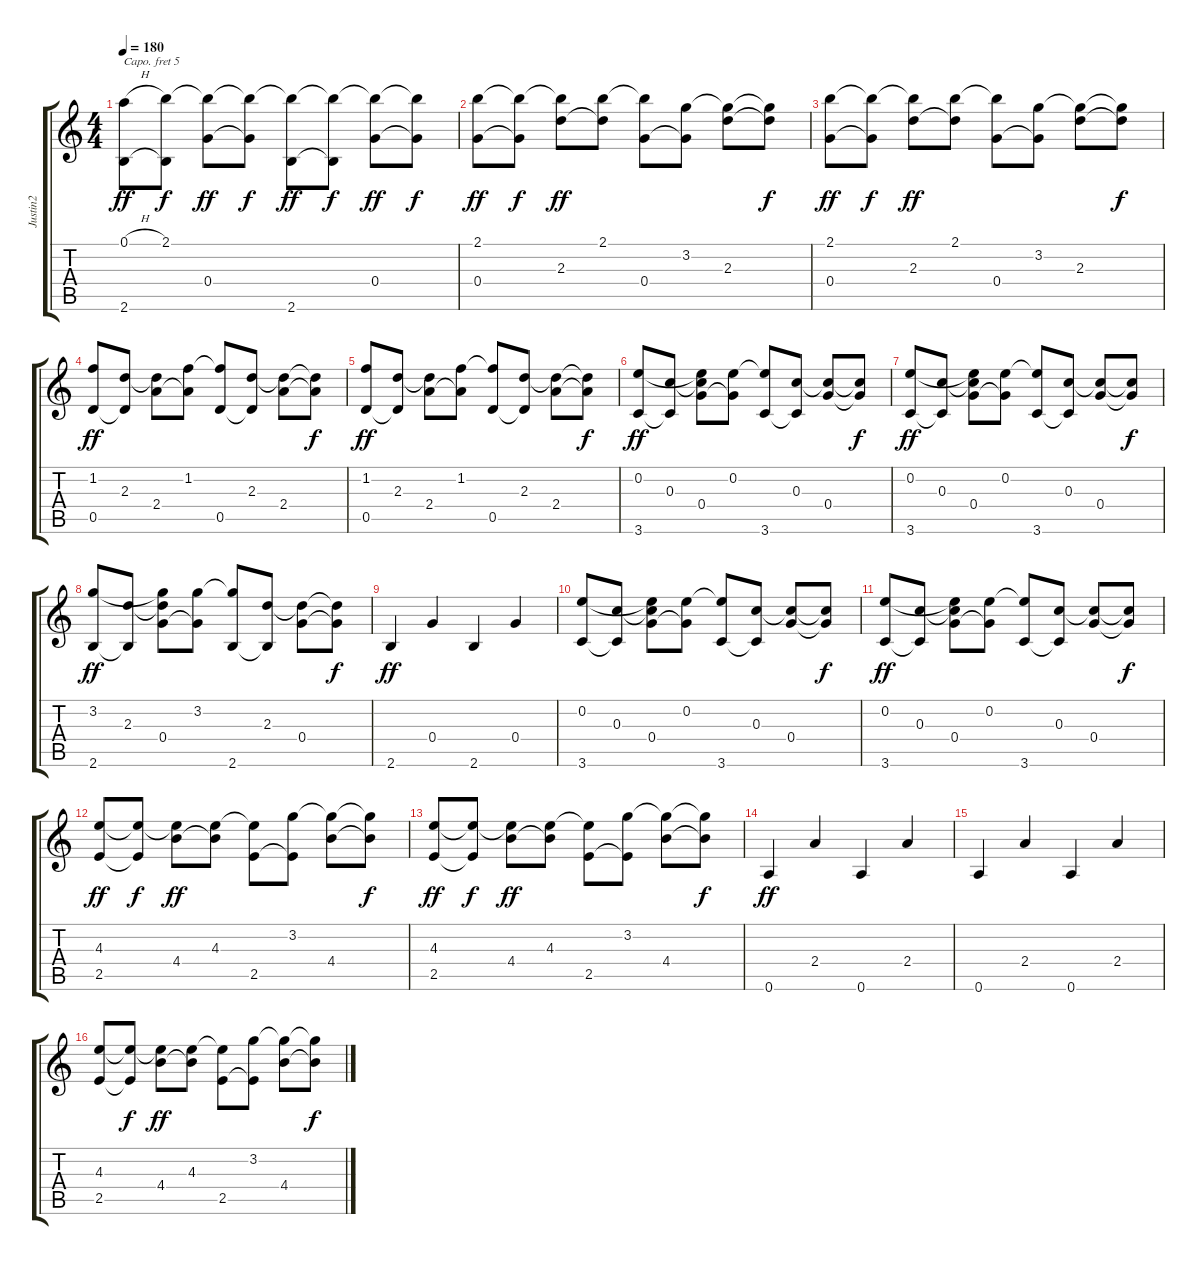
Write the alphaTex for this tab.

\track ("Justin2" "Justin2") {instrument acousticguitarnylon}
\staff {score tabs}
\capo 5
\tuning (E4 B3 G3 D3 A2 E2) {hide}
\ts (4 4)
\tempo 180
\clef g2
\ks c
(0.1{h} 2.6).8{dy ff} (2.1 2.6{t}).8{dy f} (2.1{t} 0.4).8{dy ff} (2.1{t} 0.4{t}).8{dy f} (2.1{t} 2.6).8{dy ff} (2.1{t} 2.6{t}).8{dy f} (2.1{t} 0.4).8{dy ff} (2.1{t} 0.4{t}).8{dy f} |
(2.1 0.4).8{dy ff} (2.1{t} 0.4{t}).8{dy f} (2.1{t} 2.3).8{dy ff} (2.1 2.3{t}).8 (2.1{t} 0.4).8 (3.2 0.4{t}).8 (3.2{t} 2.3).8 (3.2{t} 2.3{t}).8{dy f} |
(2.1 0.4).8{dy ff} (2.1{t} 0.4{t}).8{dy f} (2.1{t} 2.3).8{dy ff} (2.1 2.3{t}).8 (2.1{t} 0.4).8 (3.2 0.4{t}).8 (3.2{t} 2.3).8 (3.2{t} 2.3{t}).8{dy f} |
(1.2 0.5).8{dy ff} (2.3 0.5{t}).8 (2.3{t} 2.4).8 (1.2 2.4{t}).8 (1.2{t} 0.5).8 (2.3 0.5{t}).8 (2.3{t} 2.4).8 (2.3{t} 2.4{t}).8{dy f} |
(1.2 0.5).8{dy ff} (2.3 0.5{t}).8 (2.3{t} 2.4).8 (1.2 2.4{t}).8 (1.2{t} 0.5).8 (2.3 0.5{t}).8 (2.3{t} 2.4).8 (2.3{t} 2.4{t}).8{dy f} |
(0.2 3.6).8{dy ff} (0.3 3.6{t}).8 (0.2{t} 0.3{t} 0.4).8 (0.2 0.4{t}).8 (0.2{t} 3.6).8 (0.3 3.6{t}).8 (0.3{t} 0.4).8 (0.3{t} 0.4{t}).8{dy f} |
(0.2 3.6).8{dy ff} (0.3 3.6{t}).8 (0.2{t} 0.3{t} 0.4).8 (0.2 0.4{t}).8 (0.2{t} 3.6).8 (0.3 3.6{t}).8 (0.3{t} 0.4).8 (0.3{t} 0.4{t}).8{dy f} |
(3.2 2.6).8{dy ff} (2.3 2.6{t}).8 (3.2{t} 2.3{t} 0.4).8 (3.2 0.4{t}).8 (3.2{t} 2.6).8 (2.3 2.6{t}).8 (2.3{t} 0.4).8 (2.3{t} 0.4{t}).8{dy f} |
2.6.4{dy ff} 0.4.4 2.6.4 0.4.4 |
(0.2 3.6).8 (0.3 3.6{t}).8 (0.2{t} 0.3{t} 0.4).8 (0.2 0.4{t}).8 (0.2{t} 3.6).8 (0.3 3.6{t}).8 (0.3{t} 0.4).8 (0.3{t} 0.4{t}).8{dy f} |
(0.2 3.6).8{dy ff} (0.3 3.6{t}).8 (0.2{t} 0.3{t} 0.4).8 (0.2 0.4{t}).8 (0.2{t} 3.6).8 (0.3 3.6{t}).8 (0.3{t} 0.4).8 (0.3{t} 0.4{t}).8{dy f} |
(4.3 2.5).8{dy ff} (4.3{t} 2.5{t}).8{dy f} (4.3{t} 4.4).8{dy ff} (4.3 4.4{t}).8 (4.3{t} 2.5).8 (3.2 2.5{t}).8 (3.2{t} 4.4).8 (3.2{t} 4.4{t}).8{dy f} |
(4.3 2.5).8{dy ff} (4.3{t} 2.5{t}).8{dy f} (4.3{t} 4.4).8{dy ff} (4.3 4.4{t}).8 (4.3{t} 2.5).8 (3.2 2.5{t}).8 (3.2{t} 4.4).8 (3.2{t} 4.4{t}).8{dy f} |
0.6.4{dy ff} 2.4.4 0.6.4 2.4.4 |
0.6.4 2.4.4 0.6.4 2.4.4 |
(4.3 2.5).8 (4.3{t} 2.5{t}).8{dy f} (4.3{t} 4.4).8{dy ff} (4.3 4.4{t}).8 (4.3{t} 2.5).8 (3.2 2.5{t}).8 (3.2{t} 4.4).8 (3.2{t} 4.4{t}).8{dy f}
